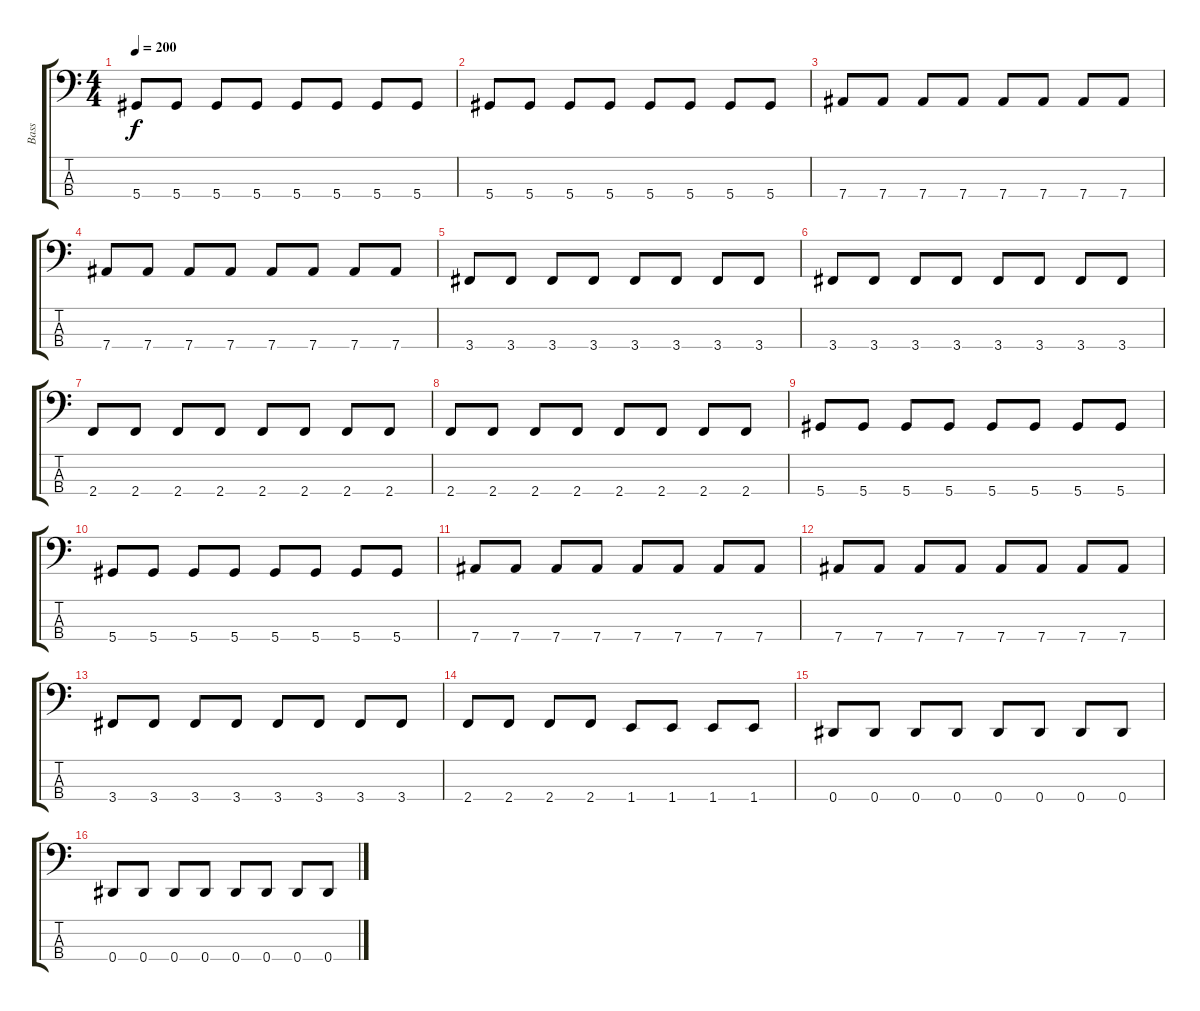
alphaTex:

\track ("Bass" "Bass") {instrument electricbasspick}
\staff {score tabs}
\tuning (Gb2 Db2 Ab1 Eb1) {hide}
\ts (4 4)
\tempo 200
\clef f4
\ks c
5.4.8{dy f} 5.4.8 5.4.8 5.4.8 5.4.8 5.4.8 5.4.8 5.4.8 |
5.4.8 5.4.8 5.4.8 5.4.8 5.4.8 5.4.8 5.4.8 5.4.8 |
7.4.8 7.4.8 7.4.8 7.4.8 7.4.8 7.4.8 7.4.8 7.4.8 |
7.4.8 7.4.8 7.4.8 7.4.8 7.4.8 7.4.8 7.4.8 7.4.8 |
3.4.8 3.4.8 3.4.8 3.4.8 3.4.8 3.4.8 3.4.8 3.4.8 |
3.4.8 3.4.8 3.4.8 3.4.8 3.4.8 3.4.8 3.4.8 3.4.8 |
2.4.8 2.4.8 2.4.8 2.4.8 2.4.8 2.4.8 2.4.8 2.4.8 |
2.4.8 2.4.8 2.4.8 2.4.8 2.4.8 2.4.8 2.4.8 2.4.8 |
5.4.8 5.4.8 5.4.8 5.4.8 5.4.8 5.4.8 5.4.8 5.4.8 |
5.4.8 5.4.8 5.4.8 5.4.8 5.4.8 5.4.8 5.4.8 5.4.8 |
7.4.8 7.4.8 7.4.8 7.4.8 7.4.8 7.4.8 7.4.8 7.4.8 |
7.4.8 7.4.8 7.4.8 7.4.8 7.4.8 7.4.8 7.4.8 7.4.8 |
3.4.8 3.4.8 3.4.8 3.4.8 3.4.8 3.4.8 3.4.8 3.4.8 |
2.4.8 2.4.8 2.4.8 2.4.8 1.4.8 1.4.8 1.4.8 1.4.8 |
0.4.8 0.4.8 0.4.8 0.4.8 0.4.8 0.4.8 0.4.8 0.4.8 |
0.4.8 0.4.8 0.4.8 0.4.8 0.4.8 0.4.8 0.4.8 0.4.8
